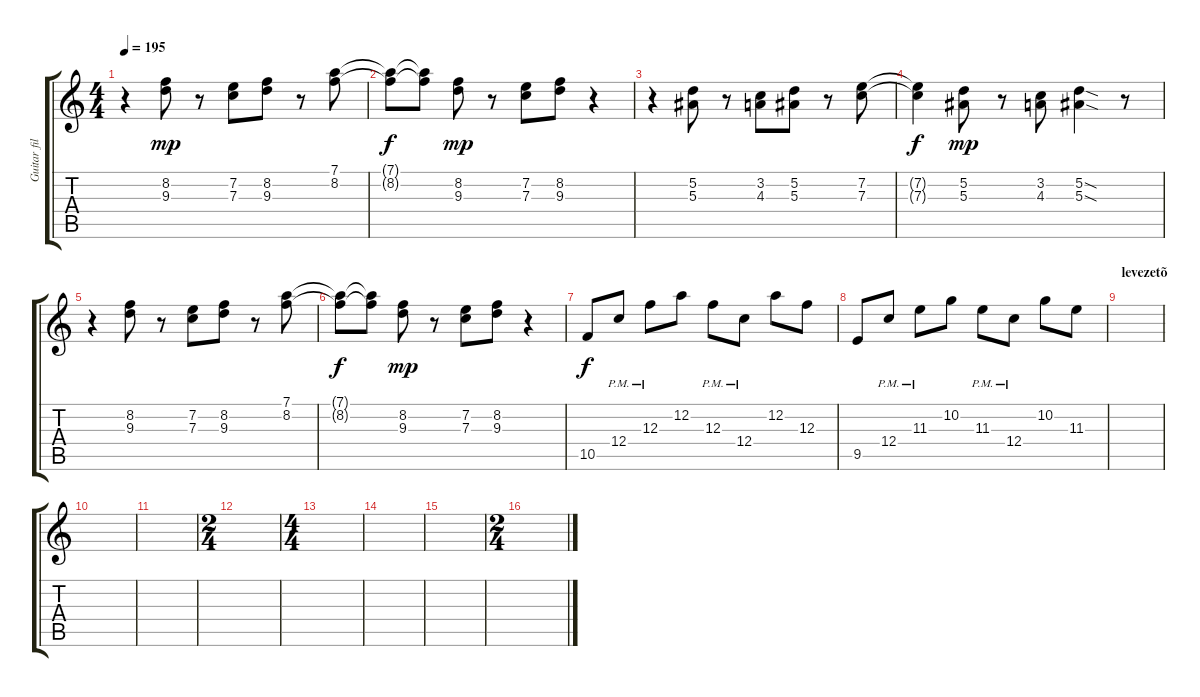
\track ("Guitar fills" "Guitar fil") {instrument distortionguitar}
\staff {score tabs}
\tuning (D4 A3 F3 C3 G2 D2) {hide}
\ts (4 4)
\tempo 195
\clef g2
\ks c
r.4{dy f} (8.2 9.3).8{dy mp} r.8 (7.2 7.3).8 (8.2 9.3).8 r.8 (7.1 8.2).8 |
(7.1{t} 8.2{t}).8{dy f} (7.1{t} 8.2{t}).8 (8.2 9.3).8{dy mp} r.8 (7.2 7.3).8 (8.2 9.3).8 r.4 |
r.4 (5.2 5.3).8 r.8 (3.2 4.3).8 (5.2 5.3).8 r.8 (7.2 7.3).8 |
(7.2{t} 7.3{t}).4{dy f} (5.2 5.3).8{dy mp} r.8 (3.2 4.3).8 (5.2{sod} 5.3{sod}).4 r.8 |
r.4 (8.2 9.3).8 r.8 (7.2 7.3).8 (8.2 9.3).8 r.8 (7.1 8.2).8 |
(7.1{t} 8.2{t}).8{dy f} (7.1{t} 8.2{t}).8 (8.2 9.3).8{dy mp} r.8 (7.2 7.3).8 (8.2 9.3).8 r.4 |
10.5.8{dy f} 12.4{pm}.8 12.3{pm}.8 12.2.8 12.3{pm}.8 12.4{pm}.8 12.2.8 12.3.8 |
9.5.8 12.4{pm}.8 11.3{pm}.8 10.2.8 11.3{pm}.8 12.4{pm}.8 10.2.8 11.3.8 |
\section ("" "levezetõ")
|
|
|
\ts (2 4)
|
\ts (4 4)
|
|
|
\ts (2 4)
